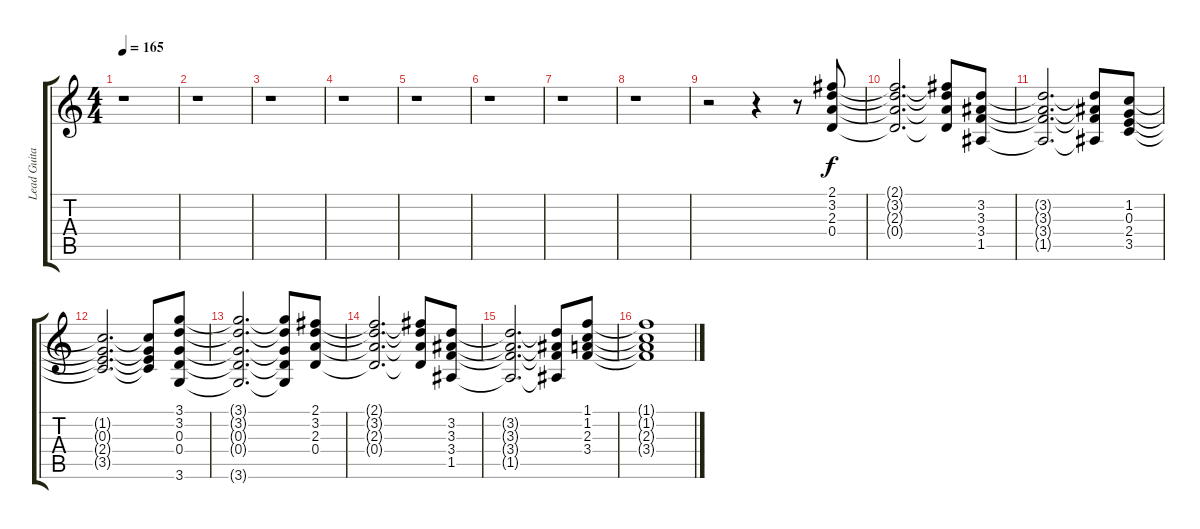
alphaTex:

\track ("Lead Guitar Overdub (Slash)" "Lead Guita") {instrument overdrivenguitar}
\staff {score tabs}
\tuning (E4 B3 G3 D3 A2 E2) {hide}
\ts (4 4)
\tempo 165
\clef g2
\ks c
r.1{dy f} |
r.1 |
r.1 |
r.1 |
r.1 |
r.1 |
r.1 |
r.1 |
r.2 r.4 r.8 (2.1 3.2 2.3 0.4).8 |
(2.1{t} 3.2{t} 2.3{t} 0.4{t}).2{d} (2.1{t} 3.2{t} 2.3{t} 0.4{t}).8 (3.2 3.3 3.4 1.5).8 |
(3.2{t} 3.3{t} 3.4{t} 1.5{t}).2{d} (3.2{t} 3.3{t} 3.4{t} 1.5{t}).8 (1.2 0.3 2.4 3.5).8 |
(1.2{t} 0.3{t} 2.4{t} 3.5{t}).2{d} (1.2{t} 0.3{t} 2.4{t} 3.5{t}).8 (3.1 3.2 0.3 0.4 3.6).8 |
(3.1{t} 3.2{t} 0.3{t} 0.4{t} 3.6{t}).2{d} (3.1{t} 3.2{t} 0.3{t} 0.4{t} 3.6{t}).8 (2.1 3.2 2.3 0.4).8 |
(2.1{t} 3.2{t} 2.3{t} 0.4{t}).2{d} (2.1{t} 3.2{t} 2.3{t} 0.4{t}).8 (3.2 3.3 3.4 1.5).8 |
(3.2{t} 3.3{t} 3.4{t} 1.5{t}).2{d} (3.2{t} 3.3{t} 3.4{t} 1.5{t}).8 (1.1 1.2 2.3 3.4).8 |
(1.1{t} 1.2{t} 2.3{t} 3.4{t}).1
